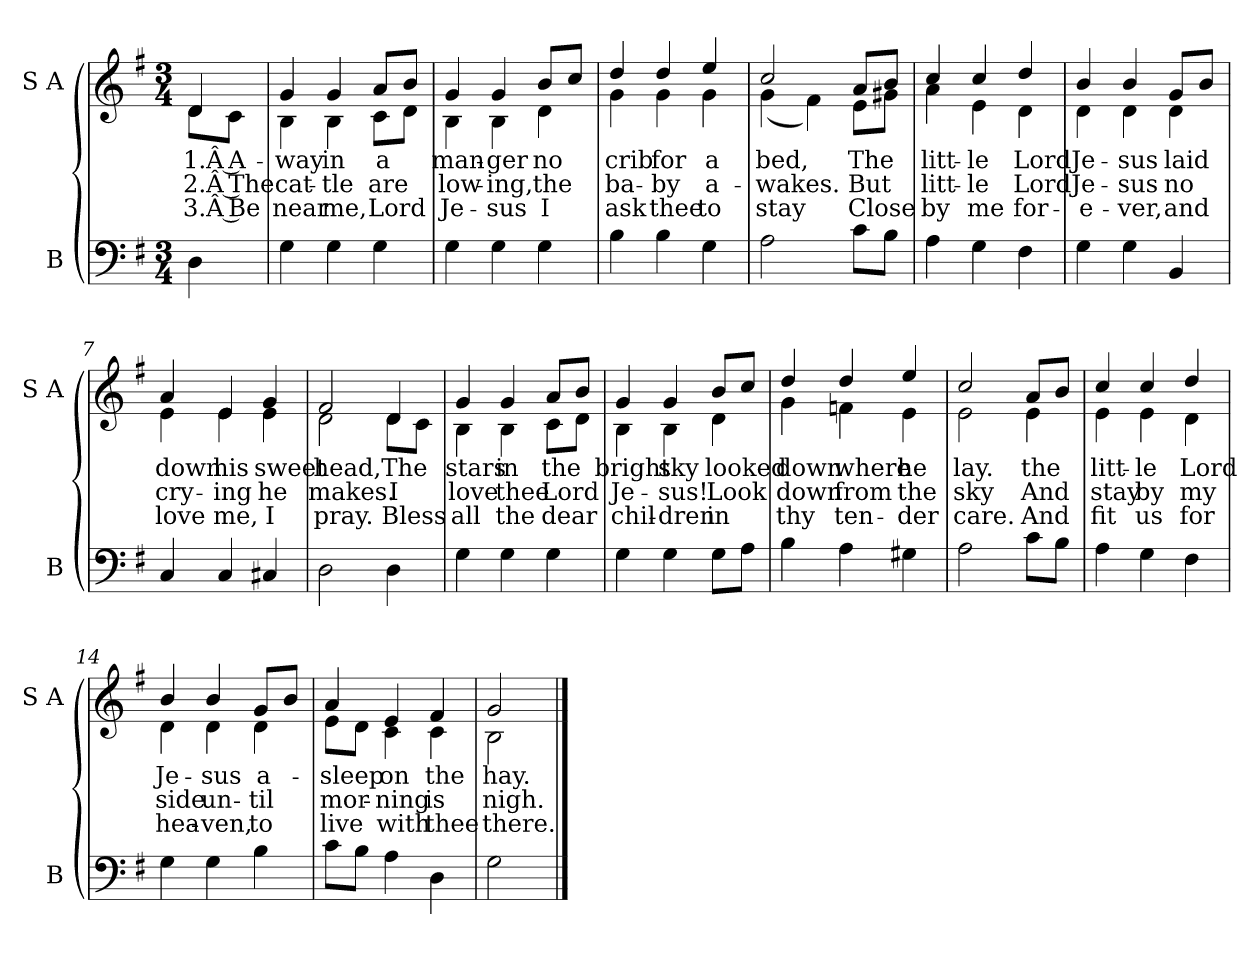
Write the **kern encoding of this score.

**kern	**kern	**text	**text	**text
*part2	*part1	*part1	*part1	*part1
*staff2	*staff1	*staff1	*staff1	*staff1
*I"B	*I"S A	*	*	*
*I'B	*I'S A	*	*	*
*clefF4	*clefG2	*	*	*
*k[f#]	*k[f#]	*	*	*
*M3/4	*M3/4	*	*	*
*MM90	*MM90	*	*	*
=	=	=	=	=
*	*^	*	*	*
4D\	4d/	8d\L	1.Â A-	2.Â The	3.Â Be
.	.	8c\J	.	.	.
=1	=1	=1	=1	=1	=1
4G\	4g/	4B\	-way	cat-	near
4G\	4g/	4B\	in	-tle	me,
4G\	8a/L	8c\L	a	are	Lord
.	8b/J	8d\J	.	.	.
=2	=2	=2	=2	=2	=2
4G\	4g/	4B\	man-	low-	Je-
4G\	4g/	4B\	-ger	-ing,	-sus
4G\	8b/L	4d\	no	the	I
.	8cc/J	.	.	.	.
=3	=3	=3	=3	=3	=3
4B\	4dd/	4g\	crib	ba-	ask
4B\	4dd/	4g\	for	-by	thee
4G\	4ee/	4g\	a	a-	to
=4	=4	=4	=4	=4	=4
2A\	2cc/	(<4g\	bed,	-wakes.	stay
.	.	4f#\)	.	.	.
8c\L	8a/L	8e\L	The	But	Close
8B\J	8b/J	8g#X\J	.	.	.
!!LO:LB:g=z	!!
=5	=5	=5	=5	=5	=5
4A\	4cc/	4a\	litt-	litt-	by
4G\	4cc/	4e\	-le	-le	me
4F#\	4dd/	4d\	Lord	Lord	for-
=6	=6	=6	=6	=6	=6
4G\	4b/	4d\	Je-	Je-	-e-
4G\	4b/	4d\	-sus	-sus	-ver,
4BB/	8g/L	4d\	laid	no	and
.	8b/J	.	.	.	.
=7	=7	=7	=7	=7	=7
4C/	4a/	4e\	down	cry-	love
4C/	4e/	4e\	his	-ing	me,
4C#X/	4g/	4e\	sweet	he	I
=8	=8	=8	=8	=8	=8
2D\	2f#/	2d\	head,	makes.	pray.
4D\	4d/	8d\L	The	I	Bless
.	.	8c\J	.	.	.
!!LO:LB:g=z	!!
=9	=9	=9	=9	=9	=9
4G\	4g/	4B\	stars	love	all
4G\	4g/	4B\	in	thee	the
4G\	8a/L	8c\L	the	Lord	dear
.	8b/J	8d\J	.	.	.
=10	=10	=10	=10	=10	=10
4G\	4g/	4B\	bright	Je-	chil-
4G\	4g/	4B\	sky	-sus!	-dren
8G\L	8b/L	4d\	looked	Look	in
8A\J	8cc/J	.	.	.	.
=11	=11	=11	=11	=11	=11
4B\	4dd/	4g\	down	down	thy
4A\	4dd/	4fn\	where	from	ten-
4G#X\	4ee/	4e\	he	the	-der
=12	=12	=12	=12	=12	=12
2A\	2cc/	2e\	lay.	sky	care.
8c\L	8a/L	4e\	the	And	And
8B\J	8b/J	.	.	.	.
!!LO:LB:g=z	!!
=13	=13	=13	=13	=13	=13
4A\	4cc/	4e\	litt-	stay	fit
4G\	4cc/	4e\	-le	by	us
4F#\	4dd/	4d\	Lord	my	for
=14	=14	=14	=14	=14	=14
4G\	4b/	4d\	Je-	side	hea-
4G\	4b/	4d\	-sus	un-	-ven,
4B\	8g/L	4d\	a-	-til	to
.	8b/J	.	.	.	.
=15	=15	=15	=15	=15	=15
8c\L	4a/	8e\L	-sleep	mor-	live
8B\J	.	8d\J	.	.	.
4A\	4e/	4c\	on	-ning	with
4D\	4f#/	4c\	the	is	thee
=16	=16	=16	=16	=16	=16
2G\	2g/	2B\	hay.	nigh.	there.
*	*v	*v	*	*	*
==	==	==	==	==
*-	*-	*-	*-	*-
